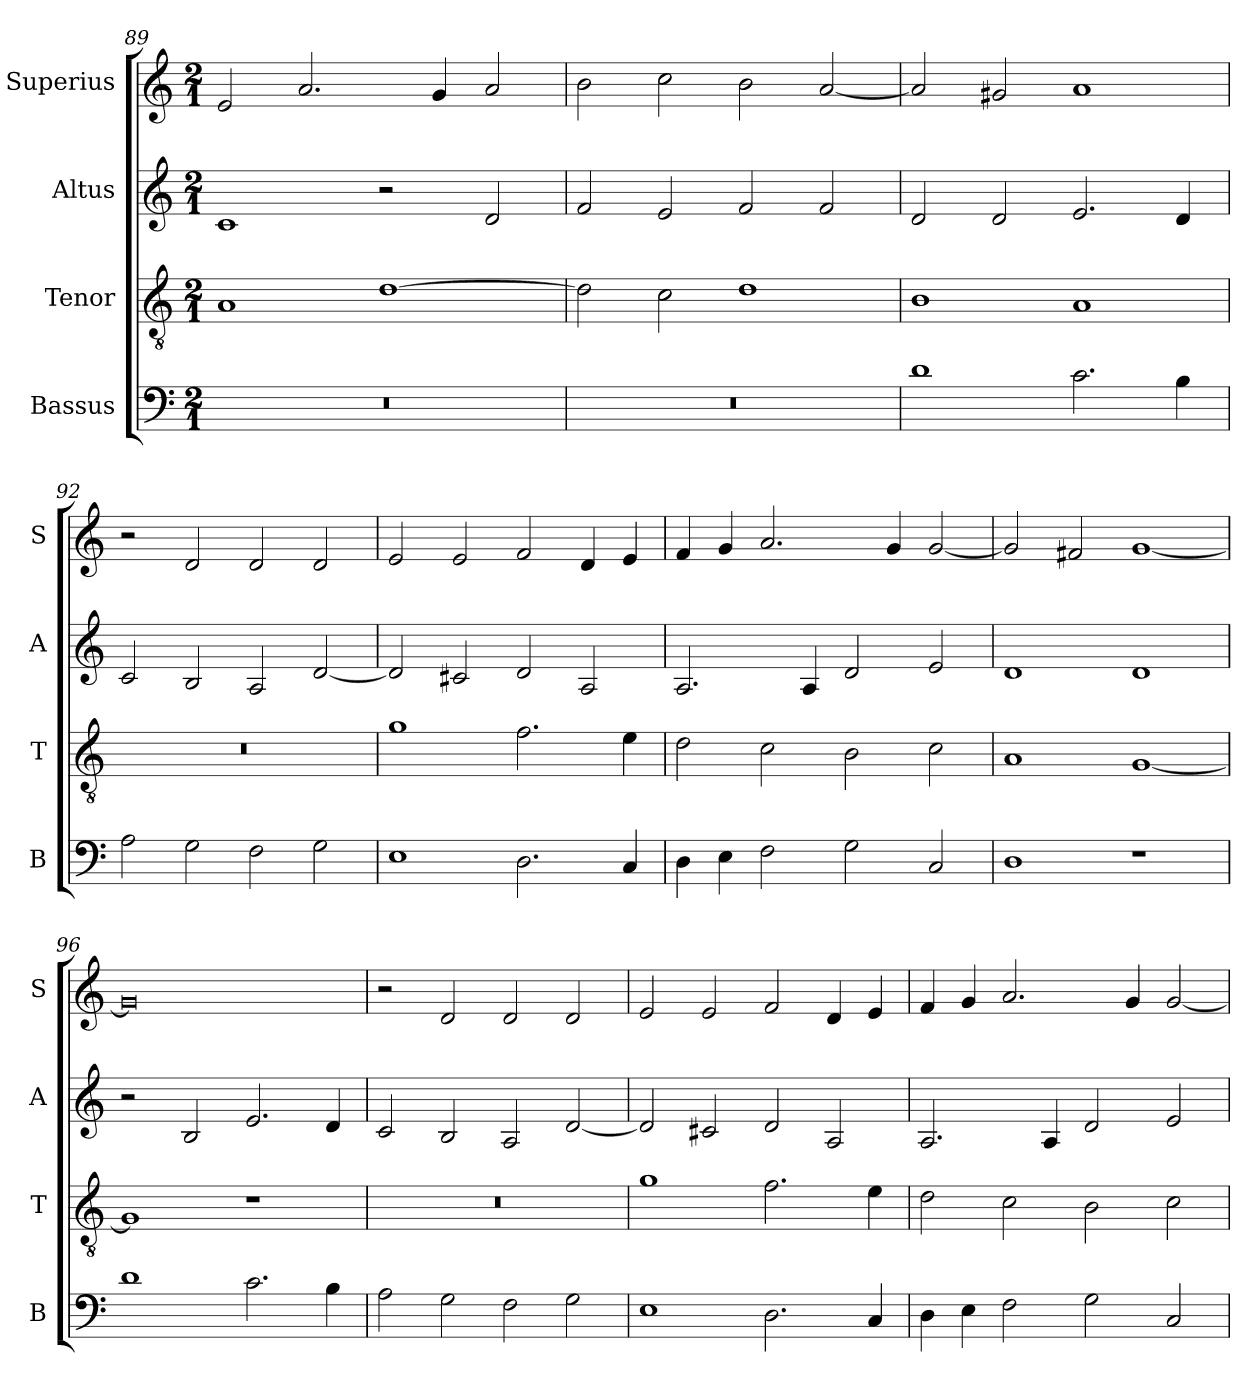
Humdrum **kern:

**kern	**kern	**kern	**kern
*part4	*part3	*part2	*part1
*staff4	*staff3	*staff2	*staff1
*I"Bassus	*I"Tenor	*I"Altus	*I"Superius
*I'B	*I'T	*I'A	*I'S
*clefF4	*clefGv2	*clefG2	*clefG2
*k[]	*k[]	*k[]	*k[]
*C:	*C:	*C:	*C:
*M2/1	*M2/1	*M2/1	*M2/1
=89	=89	=89	=89
0r	1A	1c	2e
.	.	.	2.a
.	[1d	2r	.
.	.	.	4g
.	.	2d	2a
=90	=90	=90	=90
0r	2d]	2f	2b
.	2c	2e	2cc
.	1d	2f	2b
.	.	2f	[2a
=91	=91	=91	=91
1d	1B	2d	2a]
.	.	2d	2g#X
2.c	1A	2.e	1a
4B	.	4d	.
=92	=92	=92	=92
2A	0r	2c	2r
2G	.	2B	2d
2F	.	2A	2d
2G	.	[2d	2d
=93	=93	=93	=93
1E	1g	2d]	2e
.	.	2c#X	2e
2.D	2.f	2d	2f
.	.	2A	4d
4C	4e	.	4e
=94	=94	=94	=94
4D	2d	2.A	4f
4E	.	.	4g
2F	2c	.	2.a
.	.	4A	.
2G	2B	2d	.
.	.	.	4g
2C	2c	2e	[2g
=95	=95	=95	=95
1D	1A	1d	2g]
.	.	.	2f#X
1r	[1G	1d	[1g
=96	=96	=96	=96
1d	1G]	2r	0g]
.	.	2B	.
2.c	1r	2.e	.
4B	.	4d	.
=97	=97	=97	=97
2A	0r	2c	2r
2G	.	2B	2d
2F	.	2A	2d
2G	.	[2d	2d
=98	=98	=98	=98
1E	1g	2d]	2e
.	.	2c#X	2e
2.D	2.f	2d	2f
.	.	2A	4d
4C	4e	.	4e
=99	=99	=99	=99
4D	2d	2.A	4f
4E	.	.	4g
2F	2c	.	2.a
.	.	4A	.
2G	2B	2d	.
.	.	.	4g
2C	2c	2e	[2g
=	=	=	=
*-	*-	*-	*-
